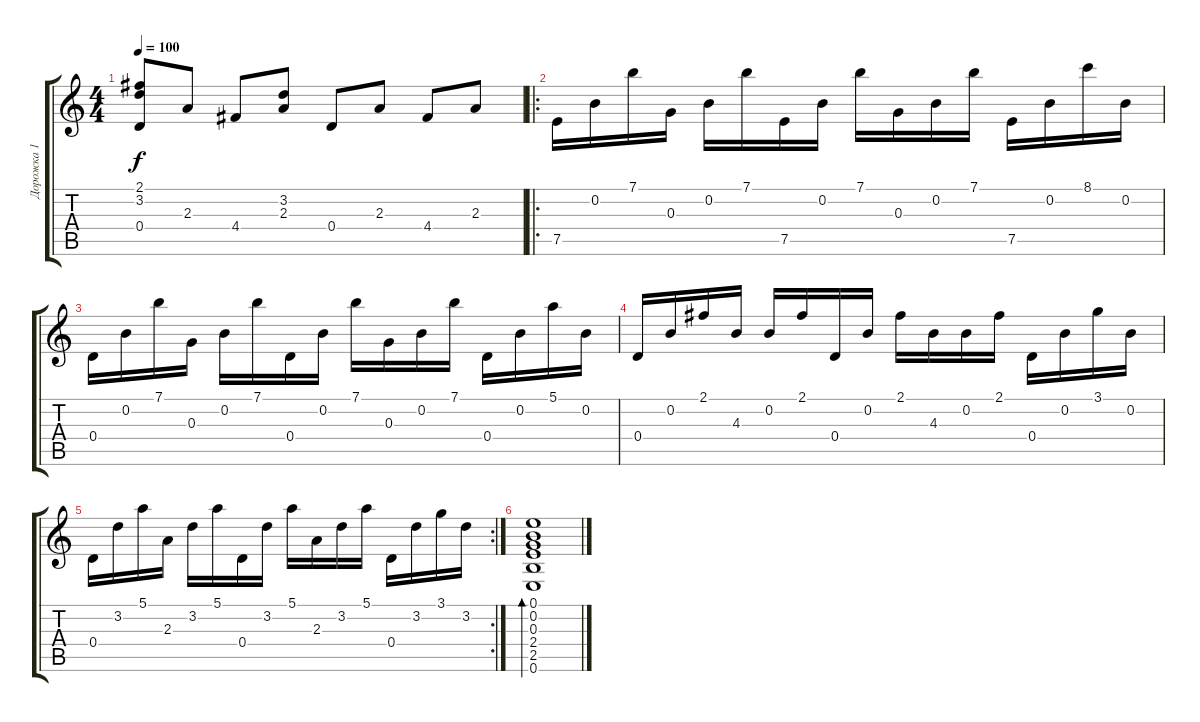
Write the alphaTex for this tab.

\track ("Дорожка 1" "Дорожка 1") {instrument acousticguitarnylon}
\staff {score tabs}
\tuning (E4 B3 G3 D3 A2 E2) {hide}
\ts (4 4)
\tempo 100
\clef g2
\ks c
(2.1 3.2 0.4).8{dy f} 2.3.8 4.4.8 (3.2 2.3).8 0.4.8 2.3.8 4.4.8 2.3.8 |
\ro
7.5.16 0.2.16 7.1.16 0.3.16 0.2.16 7.1.16 7.5.16 0.2.16 7.1.16 0.3.16 0.2.16 7.1.16 7.5.16 0.2.16 8.1.16 0.2.16 |
0.4.16 0.2.16 7.1.16 0.3.16 0.2.16 7.1.16 0.4.16 0.2.16 7.1.16 0.3.16 0.2.16 7.1.16 0.4.16 0.2.16 5.1.16 0.2.16 |
0.4.16 0.2.16 2.1.16 4.3.16 0.2.16 2.1.16 0.4.16 0.2.16 2.1.16 4.3.16 0.2.16 2.1.16 0.4.16 0.2.16 3.1.16 0.2.16 |
\rc 2
0.4.16 3.2.16 5.1.16 2.3.16 3.2.16 5.1.16 0.4.16 3.2.16 5.1.16 2.3.16 3.2.16 5.1.16 0.4.16 3.2.16 3.1.16 3.2.16 |
(0.1 0.2 0.3 2.4 2.5 0.6).1{bd 120}
